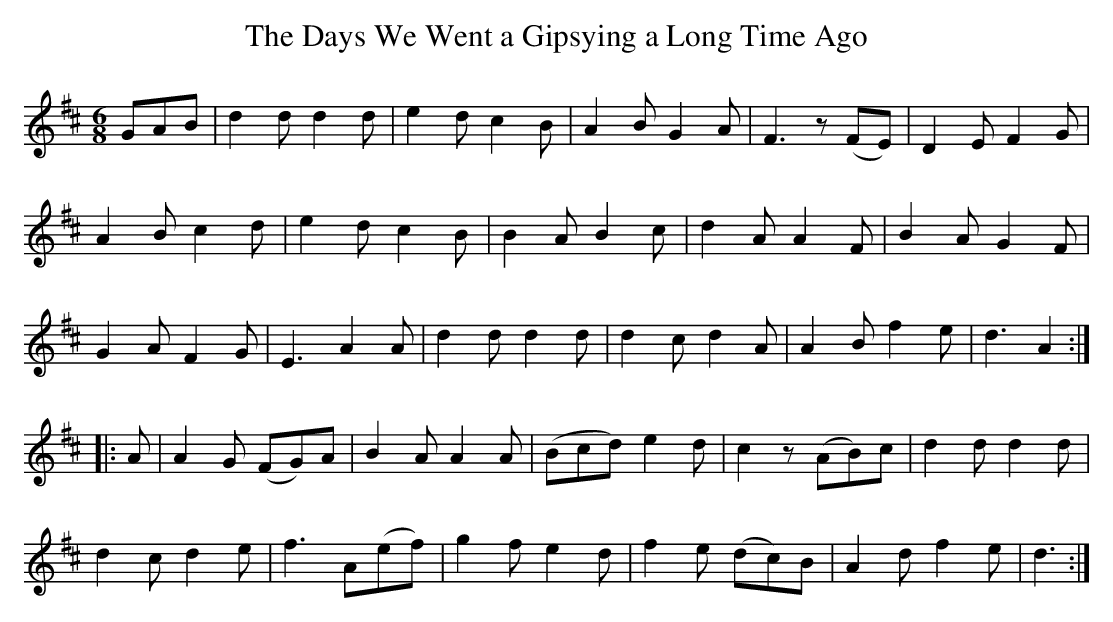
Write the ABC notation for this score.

X:1
T:Days We Went a Gipsying a Long Time Ago, The
M:6/8
L:1/8
K:D
GAB|d2d d2d|e2d c2B|A2B G2A|F3 z(FE)|D2E F2G|
A2B c2d|e2d c2B|B2AB2c|d2A A2F|B2A G2F|
G2A F2G|E3 A2A|d2d d2 d|d2c d2A|A2B f2e|d3A2:|
|:A|A2G (FG)A |B2A A2A|(Bcd) e2d|c2z (AB)c|d2d d2d|
d2c d2e|f3 A(ef)|g2f e2d|f2e (dc)B|A2df2e|d3:|]
